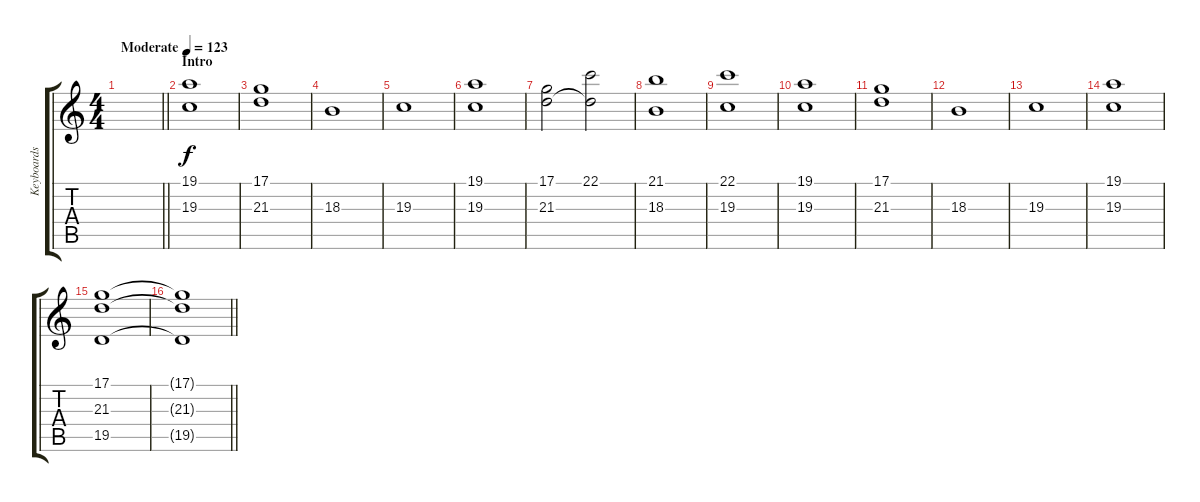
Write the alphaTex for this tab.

\track ("Keyboards" "Keyboards") {instrument synthstrings2}
\staff {score tabs}
\tuning (D4 A3 F3 C3 G2 D2) {hide}
\ts (4 4)
\tempo (123 "Moderate")
\clef g2
\barLineRight lightlight
\ks c
|
\section ("" "Intro")
(19.1 19.3).1 |
(17.1 21.3).1 |
18.3.1 |
19.3.1 |
(19.1 19.3).1 |
(17.1 21.3).2 (22.1 21.3{t}).2 |
(21.1 18.3).1 |
(22.1 19.3).1 |
(19.1 19.3).1 |
(17.1 21.3).1 |
18.3.1 |
19.3.1 |
(19.1 19.3).1 |
(17.1 21.3 19.5).1 |
\barLineRight lightlight
(17.1{t} 21.3{t} 19.5{t}).1
